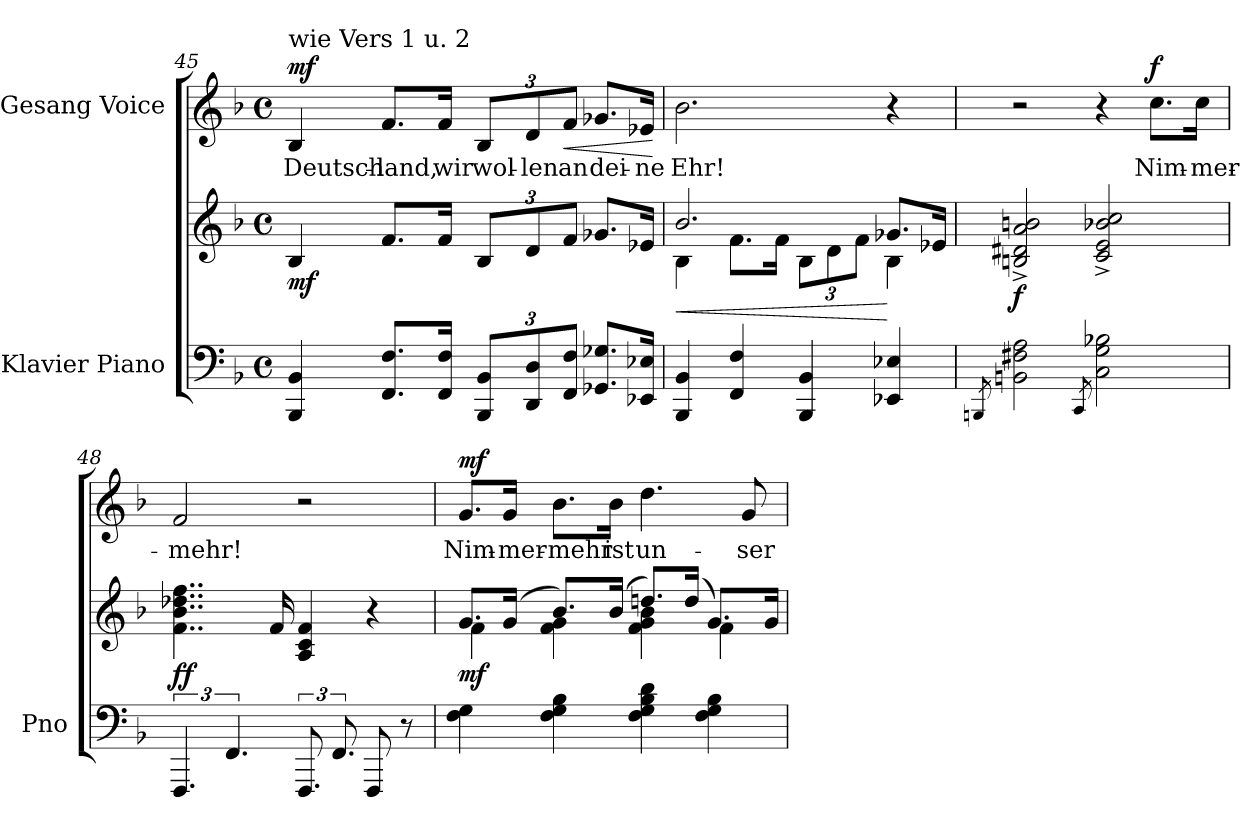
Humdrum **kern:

**kern	**kern	**dynam	**kern	**text	**dynam
*part2	*part2	*part2	*part1	*part1	*part1
*staff3	*staff2	*staff2/3	*staff1	*staff1	*staff1
*I"Klavier Piano	*	*	*I"Gesang Voice	*	*
*I'Pno	*	*	*	*	*
*clefF4	*clefG2	*	*clefG2	*	*
*k[b-]	*k[b-]	*	*k[b-]	*	*
*M4/4	*M4/4	*	*M4/4	*	*
*met(c)	*met(c)	*	*met(c)	*	*
=45	=45	=45	=45	=45	=45
!	!	!	!LO:TX:a:t=wie Vers 1 u. 2	!	!
!	!	!LO:DY:b	!	!LO:LY:b	!LO:DY:a
4BBB-/ 4BB-/	4B-/	mf	4B-/	Deutsch-	mf
!	!	!	!	!LO:LY:b	!
8.FF/ 8.F/L	8.f/L	.	8.f/L	-land,	.
!	!	!	!	!LO:LY:b	!
16FF/ 16F/Jk	16f/Jk	.	16f/Jk	wir	.
!	!	!	!	!LO:LY:b	!
12BBB-/ 12BB-/L	12B-/L	.	12B-/L	wol-	.
!	!	!	!	!LO:LY:b	!
12DD/ 12D/	12d/	.	12d/	-len	.
!	!	!	!	!LO:LY:b	!LO:HP:b
12FF/ 12F/J	12f/J	.	12f/J	an	<
!	!	!	!	!LO:LY:b	!
8.GG-X/ 8.G-X/L	8.g-X/L	.	8.g-X/L	dei-	.
!	!	!	!	!LO:LY:b	!
16EE-X/ 16E-X/Jk	16e-X/Jk	.	16e-X/Jk	-ne	.
.	.	.	.	.	[
=46	=46	=46	=46	=46	=46
!	!LO:TX:b:i:t=accel.	!	!	!	!
!	!	!LO:HP:b	!	!LO:LY:b	!
*	*^	*	*	*	*
4BBB-/ 4BB-/	2.b-/	4B-\	<	2.b-\	Ehr!	.
4FF/ 4F/	.	8.f\L	.	.	.	.
.	.	16f\Jk	.	.	.	.
4BBB-/ 4BB-/	.	12B-\L	.	.	.	.
.	.	12d\	.	.	.	.
.	.	12f\J	.	.	.	.
4EE-X/ 4E-X/	8.g-X/L	4B-\	[	4r	.	.
.	16e-X/Jk	.	.	.	.	.
*	*v	*v	*	*	*	*
!!LO:PB:g=z
=47	=47	=47	=47	=47	=47
8qBBBn/	.	.	.	.	.
!	!	!LO:DY:b	!	!	!
2BBn\ 2F#X\ 2A\	2Bn/^> 2d#X/^> 2a/^> 2bn/^>	f	2r	.	.
8qCC/	.	.	.	.	.
2C\ 2G\ 2B-X\	2c/^> 2e/^> 2b-X/^> 2cc/^>	.	4r	.	.
!	!	!	!	!LO:LY:b	!LO:DY:a
.	.	.	8.cc\L	Nim-	f
!	!	!	!	!LO:LY:b	!
.	.	.	16cc\Jk	-mer-	.
=48	=48	=48	=48	=48	=48
!	!	!LO:DY:b	!	!LO:LY:b	!
6.FFF/	4..f\ 4..b-\ 4..dd-X\ 4..ff\	ff	2f/	-mehr!	.
6.FF/	.	.	.	.	.
.	16f/	.	.	.	.
12.FFF/	4A/ 4c/ 4f/	.	2r	.	.
12.FF/	.	.	.	.	.
8FFF/	4r	.	.	.	.
8r	.	.	.	.	.
=49	=49	=49	=49	=49	=49
*	*^	*	*	*	*
!	!	!	!LO:DY:b	!	!LO:LY:b	!LO:DY:a
4F\ 4G\	8.g/L	4f\	mf	8.g/L	Nim-	mf
!	!	!	!	!	!LO:LY:b	!
.	(16g/Jk	.	.	16g/Jk	-mer-	.
!	!	!	!	!	!LO:LY:b	!
4F\ 4G\ 4B-\	8.b-/L)	4f\ 4g\	.	8.b-\L	-mehr	.
!	!	!	!	!	!LO:LY:b	!
.	(16b-/Jk	.	.	16b-\Jk	ist	.
!	!	!	!	!	!LO:LY:b	!
4F\ 4G\ 4B-\ 4d\	8.ddn/L)	4f\ 4g\ 4b-\	.	4.dd\	un-	.
.	(16dd/Jk	.	.	.	.	.
4F\ 4G\ 4B-\	8.g/L)	4f\	.	.	.	.
!	!	!	!	!	!LO:LY:b	!
.	.	.	.	8g/	-ser	.
.	16g/Jk	.	.	.	.	.
*	*v	*v	*	*	*	*
=	=	=	=	=	=
*-	*-	*-	*-	*-	*-
